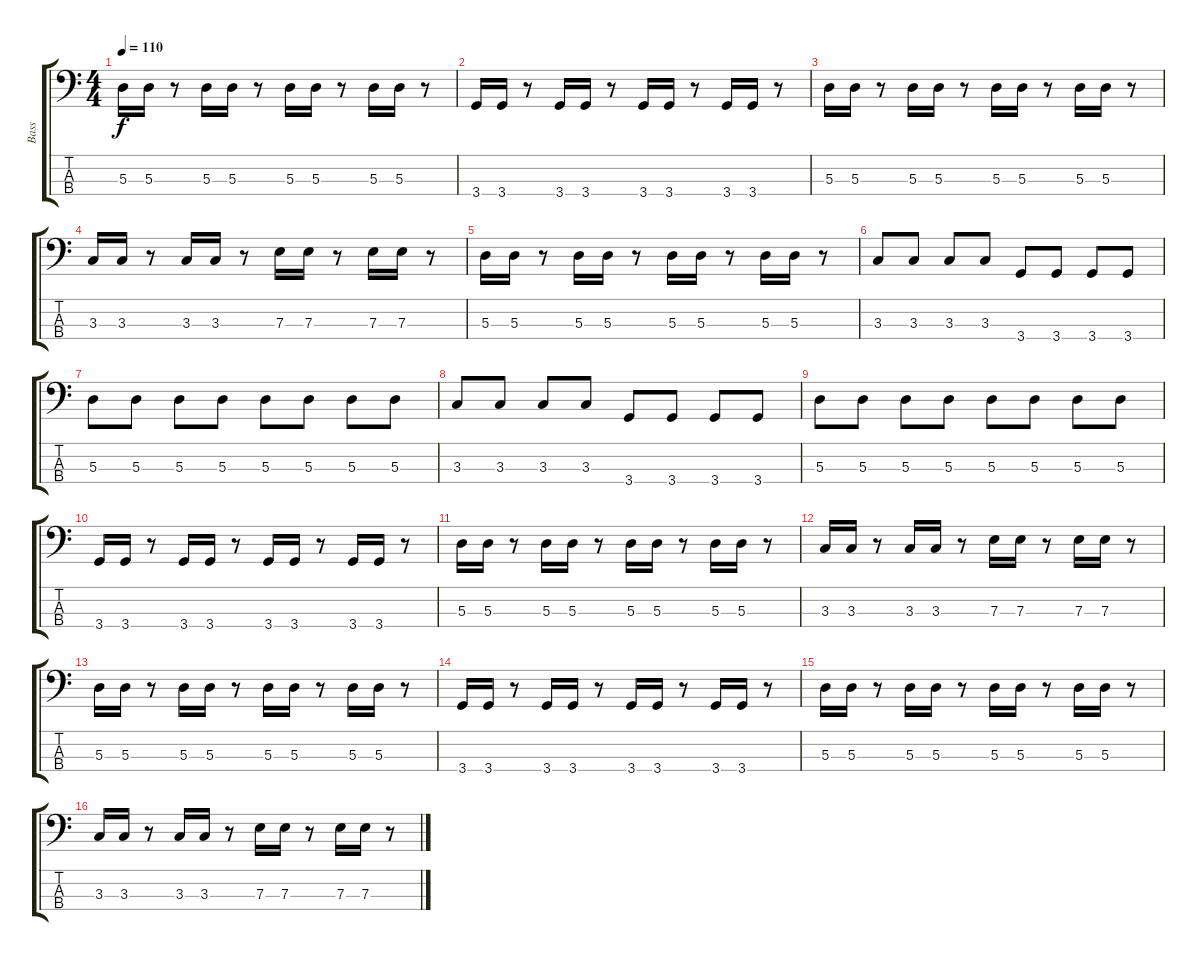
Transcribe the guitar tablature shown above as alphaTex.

\track ("Bass" "Bass") {instrument electricbasspick}
\staff {score tabs}
\tuning (G2 D2 A1 E1) {hide}
\ts (4 4)
\tempo 110
\clef f4
\ks c
5.3.16{dy f} 5.3.16 r.8 5.3.16 5.3.16 r.8 5.3.16 5.3.16 r.8 5.3.16 5.3.16 r.8 |
3.4.16 3.4.16 r.8 3.4.16 3.4.16 r.8 3.4.16 3.4.16 r.8 3.4.16 3.4.16 r.8 |
5.3.16 5.3.16 r.8 5.3.16 5.3.16 r.8 5.3.16 5.3.16 r.8 5.3.16 5.3.16 r.8 |
3.3.16 3.3.16 r.8 3.3.16 3.3.16 r.8 7.3.16 7.3.16 r.8 7.3.16 7.3.16 r.8 |
5.3.16 5.3.16 r.8 5.3.16 5.3.16 r.8 5.3.16 5.3.16 r.8 5.3.16 5.3.16 r.8 |
3.3.8 3.3.8 3.3.8 3.3.8 3.4.8 3.4.8 3.4.8 3.4.8 |
5.3.8 5.3.8 5.3.8 5.3.8 5.3.8 5.3.8 5.3.8 5.3.8 |
3.3.8 3.3.8 3.3.8 3.3.8 3.4.8 3.4.8 3.4.8 3.4.8 |
5.3.8 5.3.8 5.3.8 5.3.8 5.3.8 5.3.8 5.3.8 5.3.8 |
3.4.16 3.4.16 r.8 3.4.16 3.4.16 r.8 3.4.16 3.4.16 r.8 3.4.16 3.4.16 r.8 |
5.3.16 5.3.16 r.8 5.3.16 5.3.16 r.8 5.3.16 5.3.16 r.8 5.3.16 5.3.16 r.8 |
3.3.16 3.3.16 r.8 3.3.16 3.3.16 r.8 7.3.16 7.3.16 r.8 7.3.16 7.3.16 r.8 |
5.3.16 5.3.16 r.8 5.3.16 5.3.16 r.8 5.3.16 5.3.16 r.8 5.3.16 5.3.16 r.8 |
3.4.16 3.4.16 r.8 3.4.16 3.4.16 r.8 3.4.16 3.4.16 r.8 3.4.16 3.4.16 r.8 |
5.3.16 5.3.16 r.8 5.3.16 5.3.16 r.8 5.3.16 5.3.16 r.8 5.3.16 5.3.16 r.8 |
3.3.16 3.3.16 r.8 3.3.16 3.3.16 r.8 7.3.16 7.3.16 r.8 7.3.16 7.3.16 r.8
